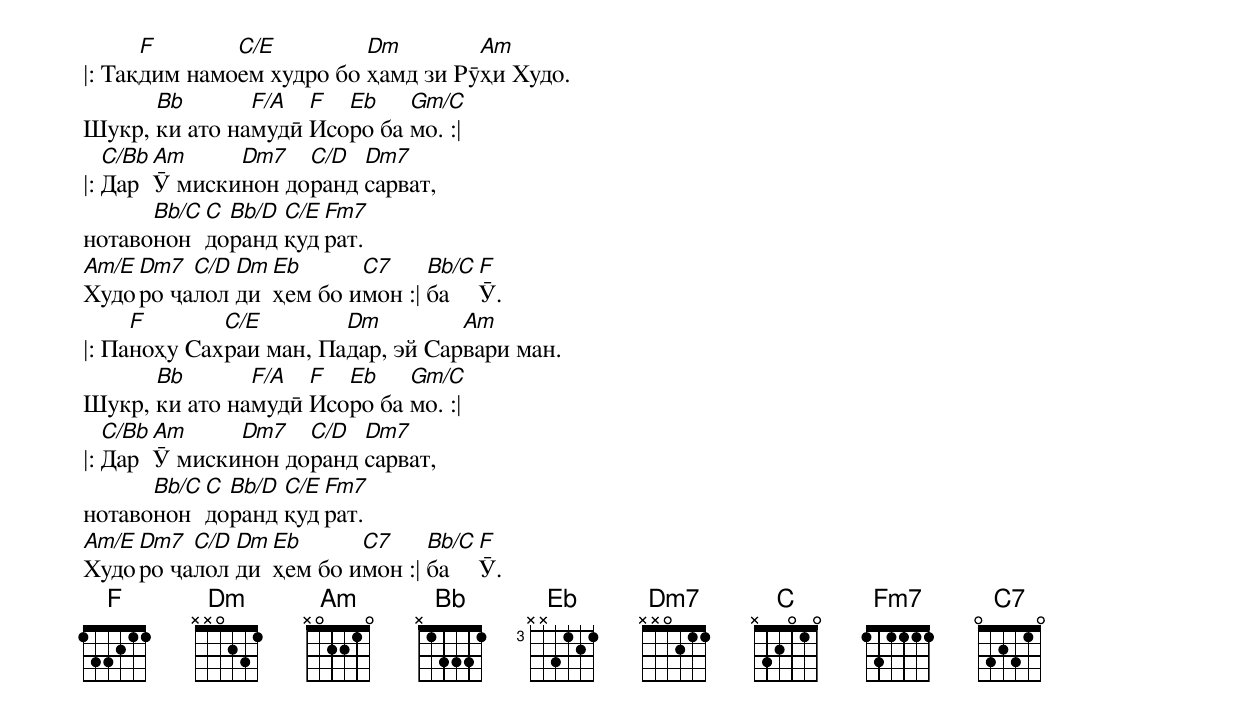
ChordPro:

|: Тақ[F]дим намо[C/E]ем худро бо [Dm]ҳамд зи Рӯ[Am]ҳи Худо.
Шукр, [Bb]ки ато на[F/A]мудӣ [F]Исо[Eb]ро ба [Gm/C]мо. :|
|: [C/Bb]Дар [Am]Ӯ миски[Dm7]нон до[C/D]ранд [Dm7]сарват,
нотаво[Bb/C]нон [C]до[Bb/D]ранд [C/E]қуд[Fm7]рат.
[Am/E]Худо[Dm7]ро ҷа[C/D]лол [Dm]ди[Eb]ҳем бо и[C7]мон :| [Bb/C]ба [F]Ӯ.
|: Па[F]ноҳу Сах[C/E]раи ман, Па[Dm]дар, эй Сар[Am]вари ман.
Шукр, [Bb]ки ато на[F/A]мудӣ [F]Исо[Eb]ро ба [Gm/C]мо. :|
|: [C/Bb]Дар [Am]Ӯ миски[Dm7]нон до[C/D]ранд [Dm7]сарват,
нотаво[Bb/C]нон [C]до[Bb/D]ранд [C/E]қуд[Fm7]рат.
[Am/E]Худо[Dm7]ро ҷа[C/D]лол [Dm]ди[Eb]ҳем бо и[C7]мон :| [Bb/C]ба [F]Ӯ.
